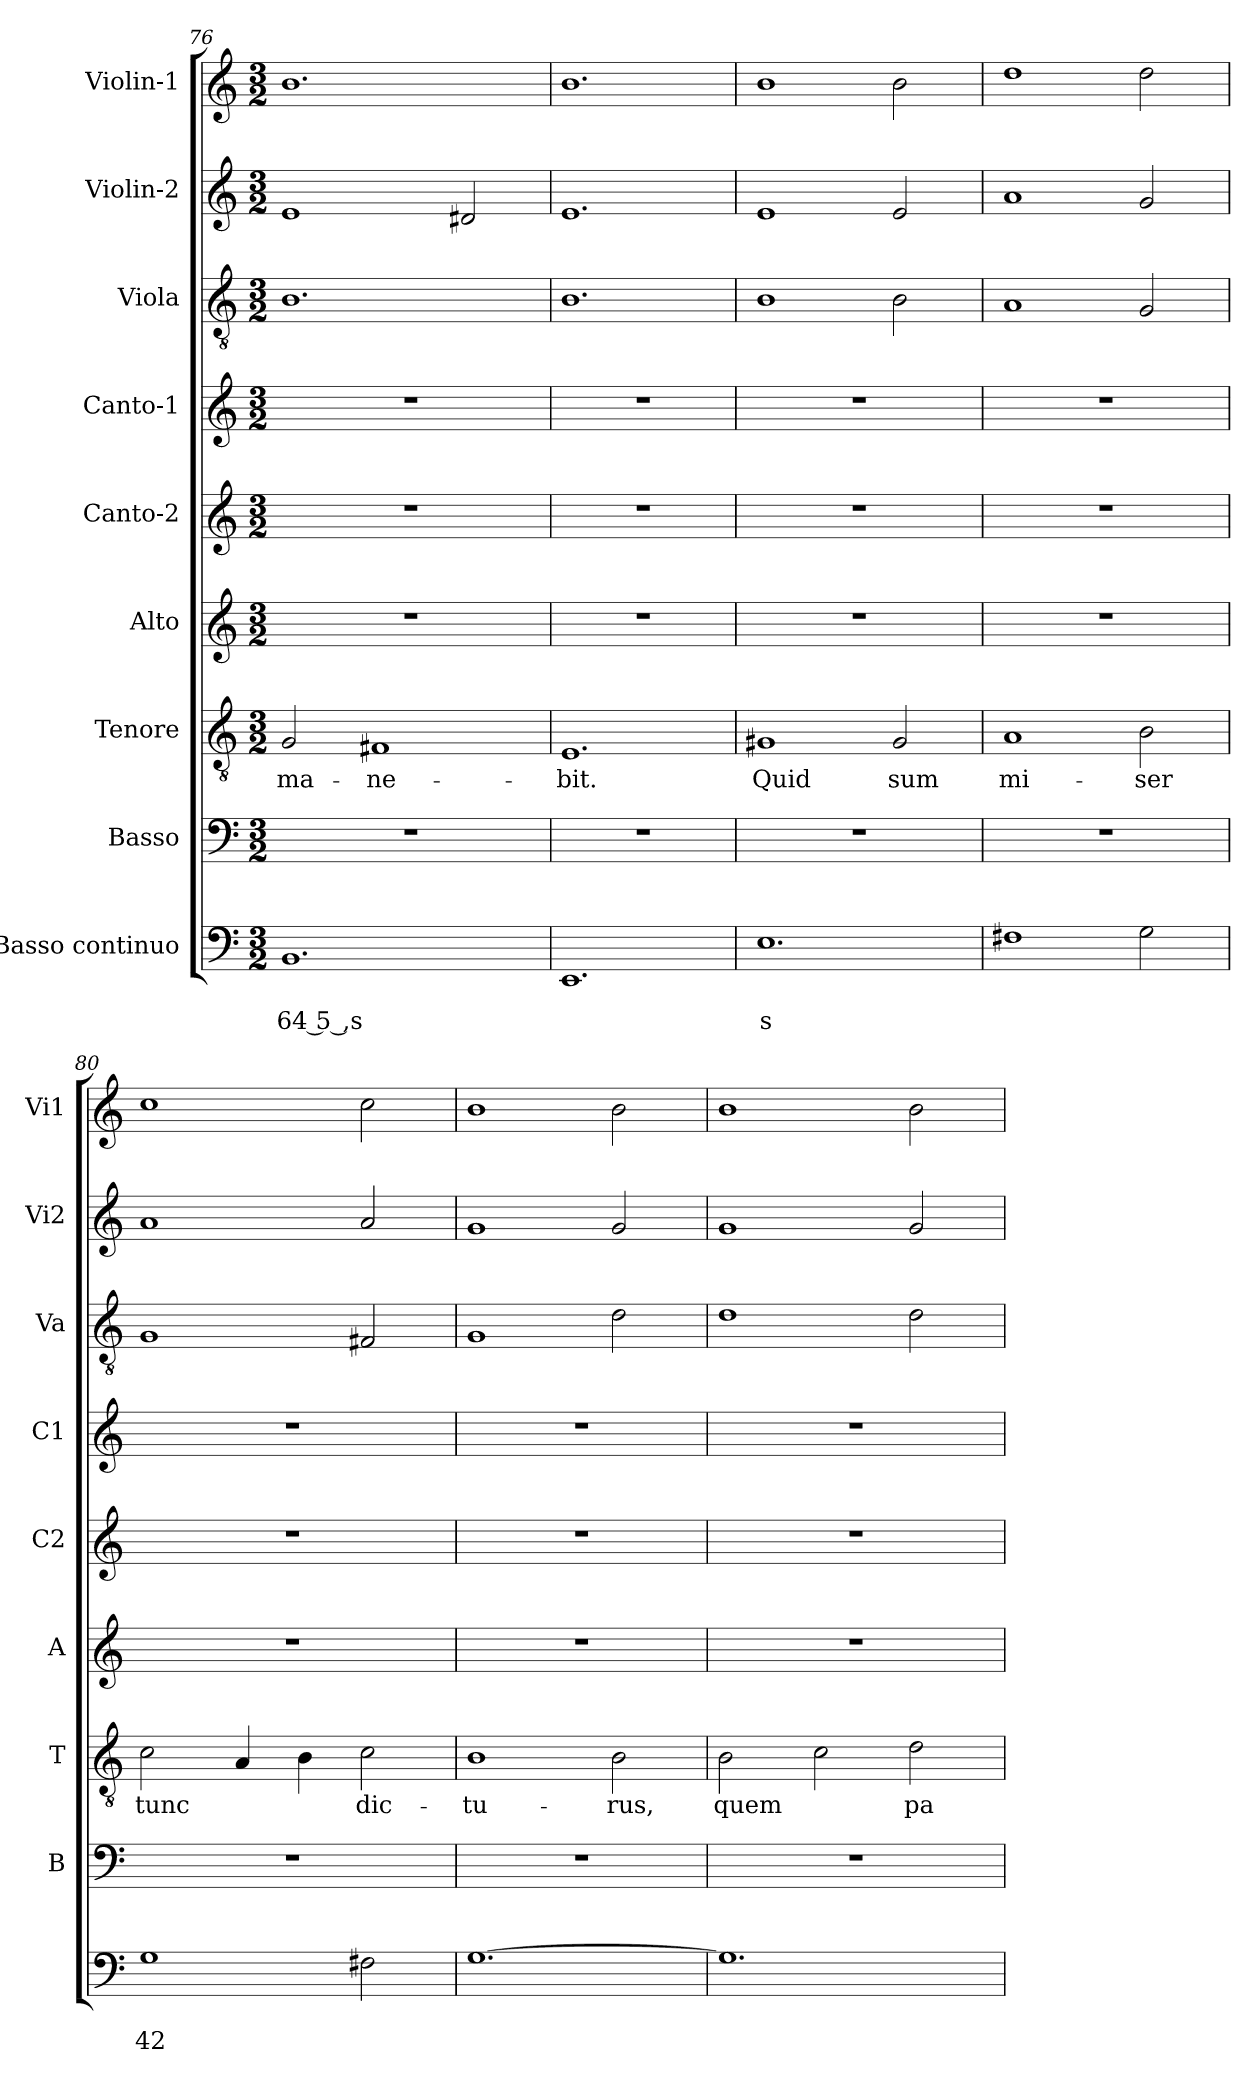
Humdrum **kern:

**kern	**text	**text	**kern	**kern	**text	**kern	**kern	**kern	**kern	**kern	**kern
*part9	*part9	*part9	*part8	*part7	*part7	*part6	*part5	*part4	*part3	*part2	*part1
*staff9	*staff9	*staff9	*staff8	*staff7	*staff7	*staff6	*staff5	*staff4	*staff3	*staff2	*staff1
*I"Basso continuo	*	*	*I"Basso	*I"Tenore	*	*I"Alto	*I"Canto-2	*I"Canto-1	*I"Viola	*I"Violin-2	*I"Violin-1
*	*	*	*I'B	*I'T	*	*I'A	*I'C2	*I'C1	*I'Va	*I'Vi2	*I'Vi1
*clefF4	*	*	*clefF4	*clefGv2	*	*clefG2	*clefG2	*clefG2	*clefGv2	*clefG2	*clefG2
*k[]	*	*	*k[]	*k[]	*	*k[]	*k[]	*k[]	*k[]	*k[]	*k[]
*C:	*	*	*C:	*C:	*	*C:	*C:	*C:	*C:	*C:	*C:
*M3/2	*	*	*M3/2	*M3/2	*	*M3/2	*M3/2	*M3/2	*M3/2	*M3/2	*M3/2
=76	=76	=76	=76	=76	=76	=76	=76	=76	=76	=76	=76
!	!	!LO:LY:b	!	!	!	!	!	!	!	!	!
!	!	!	!	!	!LO:LY:b	!	!	!	!	!	!
1.BB	.	64 5 ,s	1.r	2G/	-ma-	1.r	1.r	1.r	1.B	1e	1.b
!	!	!	!	!	!LO:LY:b	!	!	!	!	!	!
.	.	.	.	1F#X	-ne-	.	.	.	.	.	.
.	.	.	.	.	.	.	.	.	.	2d#X/	.
=77	=77	=77	=77	=77	=77	=77	=77	=77	=77	=77	=77
!	!	!	!	!	!LO:LY:b	!	!	!	!	!	!
1.EE	.	.	1.r	1.E	-bit.	1.r	1.r	1.r	1.B	1.e	1.b
=78	=78	=78	=78	=78	=78	=78	=78	=78	=78	=78	=78
!	!	!LO:LY:b	!	!	!	!	!	!	!	!	!
!	!	!	!	!	!LO:LY:b	!	!	!	!	!	!
1.E	.	s	1.r	1G#X	Quid	1.r	1.r	1.r	1B	1e	1b
!	!	!	!	!	!LO:LY:b	!	!	!	!	!	!
.	.	.	.	2G#/	sum	.	.	.	2B\	2e/	2b\
!!LO:LB:g=z
=79	=79	=79	=79	=79	=79	=79	=79	=79	=79	=79	=79
!	!	!	!	!	!LO:LY:b	!	!	!	!	!	!
1F#X	.	.	1.r	1A	mi-	1.r	1.r	1.r	1A	1a	1dd
!	!	!	!	!	!LO:LY:b	!	!	!	!	!	!
2G\	.	.	.	2B\	-ser	.	.	.	2G/	2g/	2dd\
=80	=80	=80	=80	=80	=80	=80	=80	=80	=80	=80	=80
!	!	!LO:LY:b	!	!	!	!	!	!	!	!	!
!	!	!	!	!	!LO:LY:b	!	!	!	!	!	!
1G	.	42	1.r	2c\	tunc	1.r	1.r	1.r	1G	1a	1cc
.	.	.	.	4A/	.	.	.	.	.	.	.
.	.	.	.	4B\	.	.	.	.	.	.	.
!	!	!	!	!	!LO:LY:b	!	!	!	!	!	!
2F#X\	.	.	.	2c\	dic-	.	.	.	2F#X/	2a/	2cc\
=81	=81	=81	=81	=81	=81	=81	=81	=81	=81	=81	=81
!	!	!	!	!	!LO:LY:b	!	!	!	!	!	!
[1.G	.	.	1.r	1B	-tu-	1.r	1.r	1.r	1G	1g	1b
!	!	!	!	!	!LO:LY:b	!	!	!	!	!	!
.	.	.	.	2B\	-rus,	.	.	.	2d\	2g/	2b\
=82	=82	=82	=82	=82	=82	=82	=82	=82	=82	=82	=82
!	!	!	!	!	!LO:LY:b	!	!	!	!	!	!
1.G]	.	.	1.r	2B\	quem	1.r	1.r	1.r	1d	1g	1b
.	.	.	.	2c\	.	.	.	.	.	.	.
!	!	!	!	!	!LO:LY:b	!	!	!	!	!	!
.	.	.	.	2d\	pa-	.	.	.	2d\	2g/	2b\
=	=	=	=	=	=	=	=	=	=	=	=
*-	*-	*-	*-	*-	*-	*-	*-	*-	*-	*-	*-
